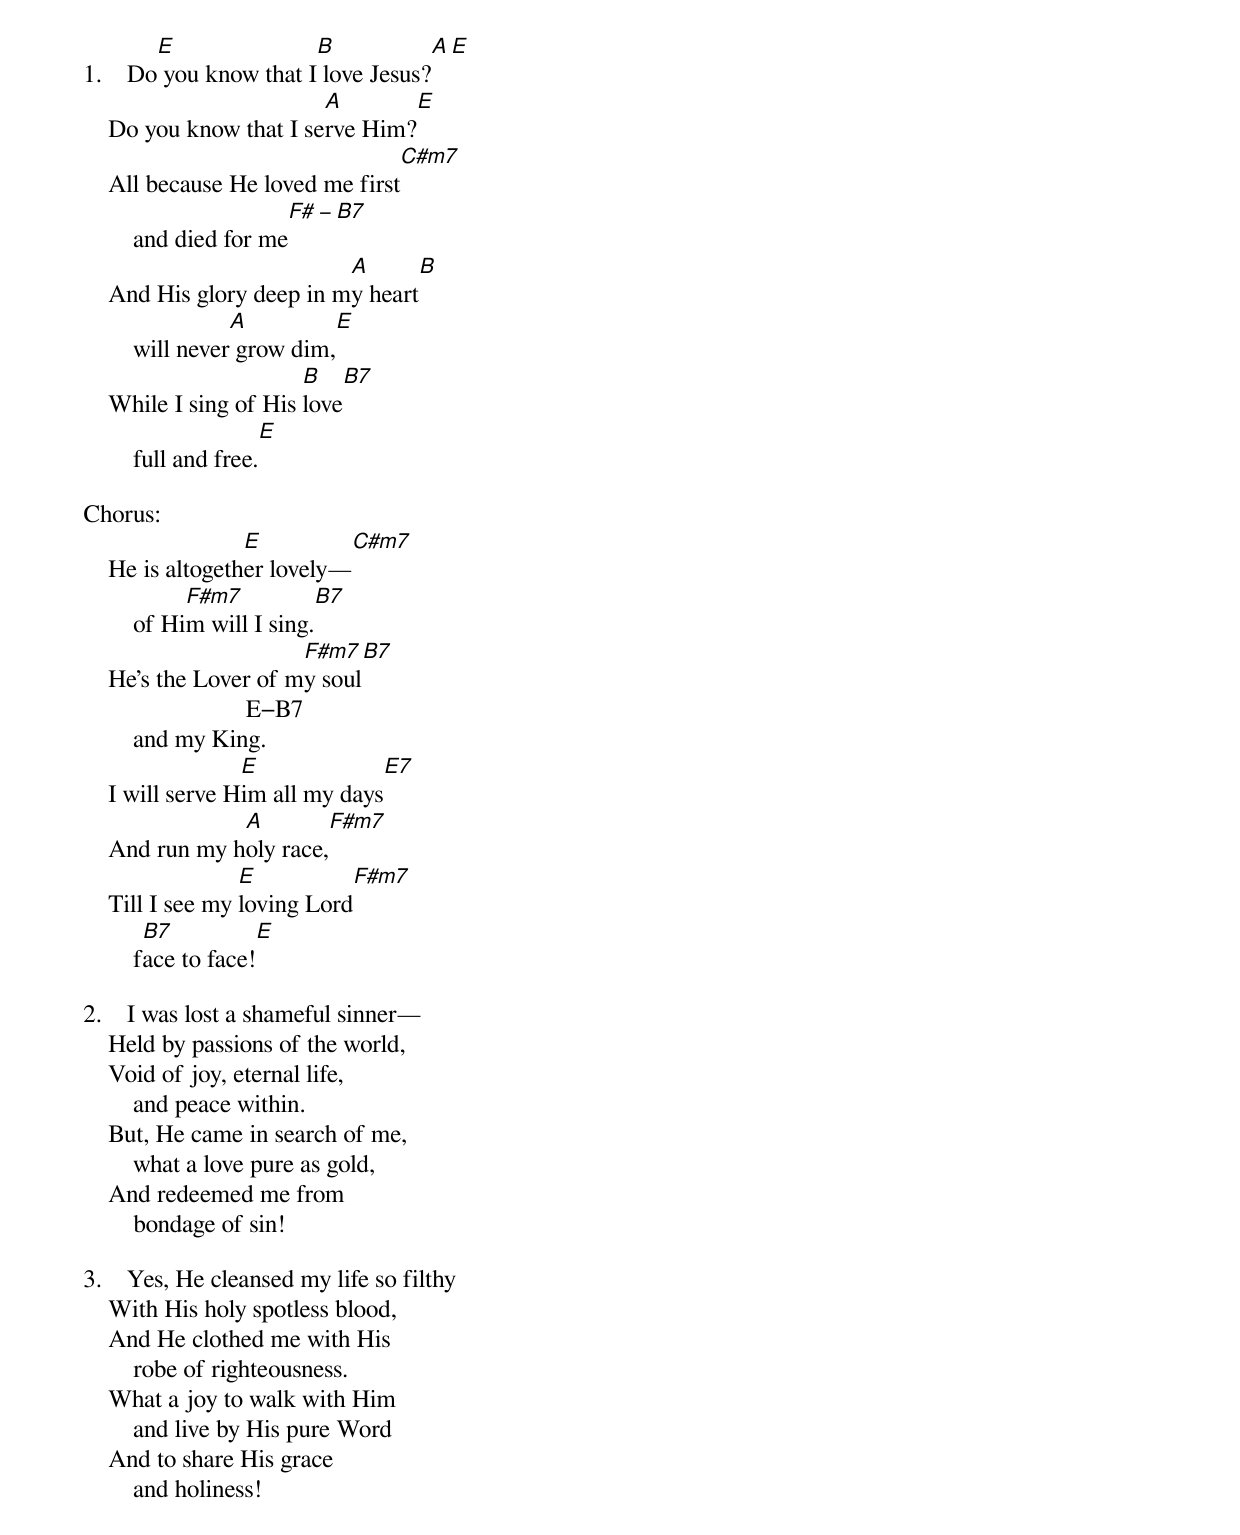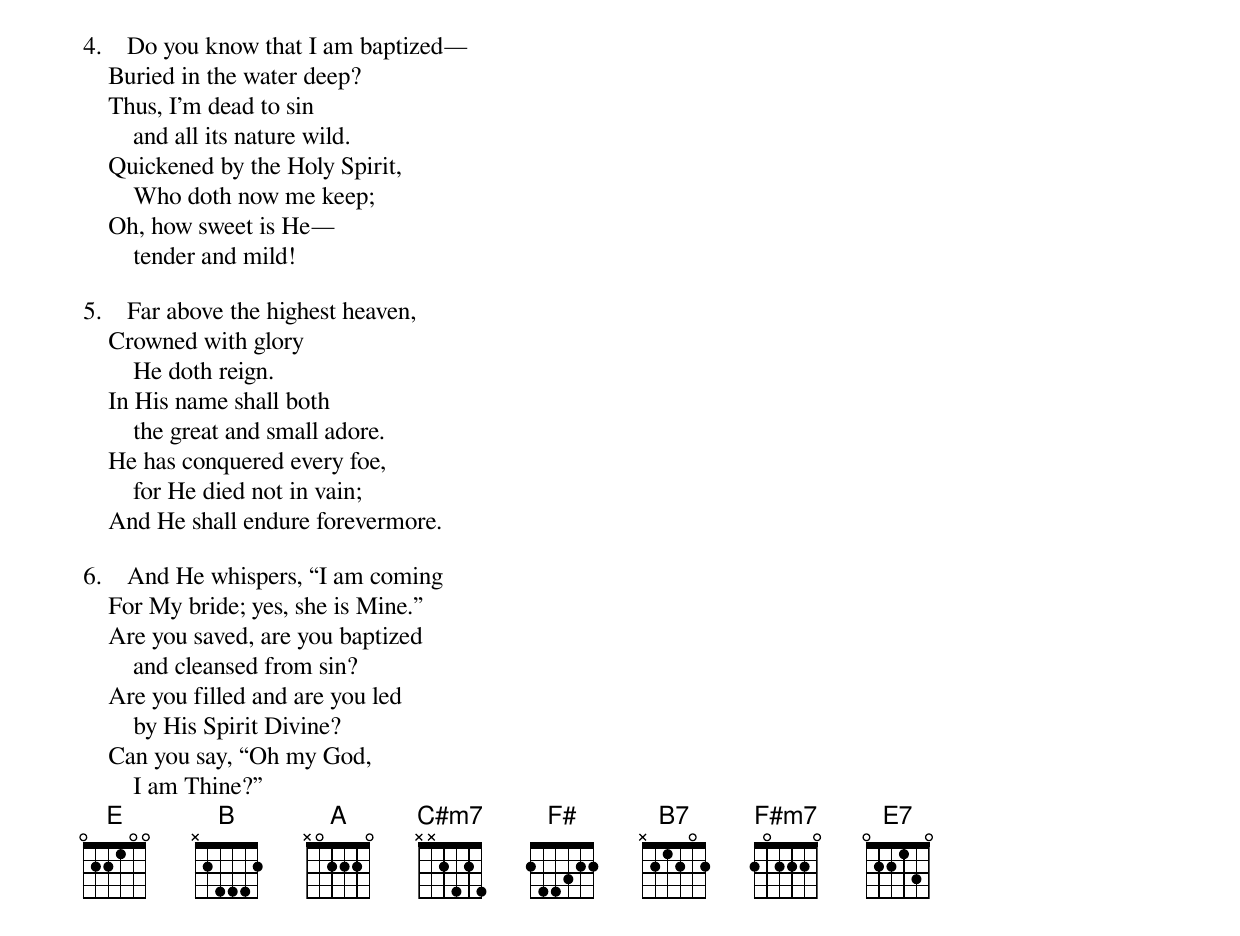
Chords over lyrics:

        E               B                            A  E
1.    Do you know that I love Jesus?
                         A                                E
    Do you know that I serve Him?
                                                         C#m7
    All because He loved me first
                                   F# − B7
        and died for me
                           A                      B
    And His glory deep in my heart
                  A                     E
        will never grow dim,
                        B                    B7
    While I sing of His love
                          E
        full and free.

Chorus:
                  E                  C#m7
    He is altogether lovely—
             F#m7             B7
        of Him will I sing.
                       F#m7                 B7
    He’s the Lover of my soul
                          E−B7
        and my King.
                  E                                 E7
    I will serve Him all my days
                A                     F#m7
    And run my holy race,
                  E                          F#m7
    Till I see my loving Lord
         B7          E
        face to face!

2.    I was lost a shameful sinner—
    Held by passions of the world,
    Void of joy, eternal life,
        and peace within.
    But, He came in search of me,
        what a love pure as gold,
    And redeemed me from
        bondage of sin!

3.    Yes, He cleansed my life so filthy
    With His holy spotless blood,
    And He clothed me with His
        robe of righteousness.
    What a joy to walk with Him
        and live by His pure Word
    And to share His grace
        and holiness!

4.    Do you know that I am baptized—
    Buried in the water deep?
    Thus, I’m dead to sin
        and all its nature wild.
    Quickened by the Holy Spirit,
        Who doth now me keep;
    Oh, how sweet is He—
        tender and mild!

5.    Far above the highest heaven,
    Crowned with glory
        He doth reign.
    In His name shall both
        the great and small adore.
    He has conquered every foe,
        for He died not in vain;
    And He shall endure forevermore.

6.    And He whispers, “I am coming
    For My bride; yes, she is Mine.”
    Are you saved, are you baptized
        and cleansed from sin?
    Are you filled and are you led
        by His Spirit Divine?
    Can you say, “Oh my God,
        I am Thine?”
